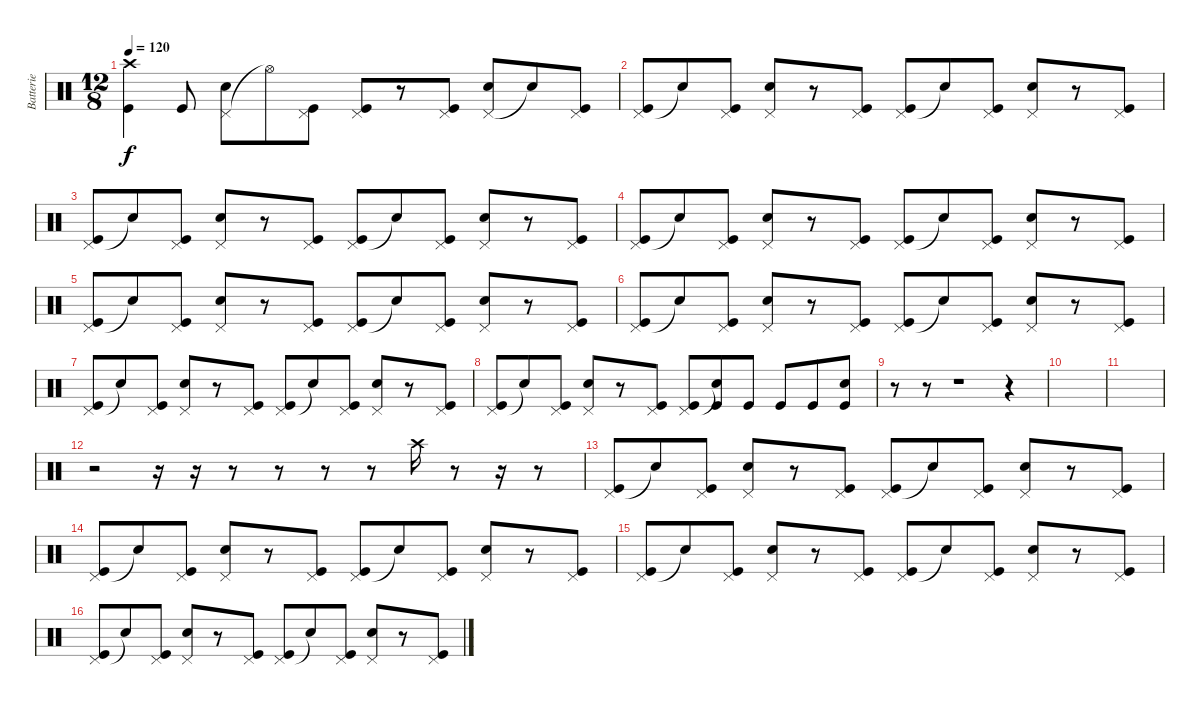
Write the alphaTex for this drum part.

\track ("Batterie" "Batterie") {instrument percussion}
\staff {score}
\articulation defaults
\ts (12 8)
\tempo 120
\clef neutral
\ks c
("Crash high (hit)" "Kick (hit)").4{dy f} "Kick (hit)".8 ("Pedal Hi-Hat (hit)" "Snare (hit) 2").8 "Hi-Hat (open)"{t}.8 ("Pedal Hi-Hat (hit)" "Kick (hit)").8 ("Pedal Hi-Hat (hit)" "Kick (hit)").8 r.8 ("Pedal Hi-Hat (hit)" "Kick (hit)").8 ("Pedal Hi-Hat (hit)" "Snare (hit) 2").8 "Snare (hit)"{t}.8 ("Pedal Hi-Hat (hit)" "Kick (hit)").8 |
("Pedal Hi-Hat (hit)" "Kick (hit)").8 "Snare (hit)"{t}.8 ("Pedal Hi-Hat (hit)" "Kick (hit)").8 ("Pedal Hi-Hat (hit)" "Snare (hit) 2").8 r.8 ("Pedal Hi-Hat (hit)" "Kick (hit)").8 ("Pedal Hi-Hat (hit)" "Kick (hit)").8 "Snare (hit)"{t}.8 ("Pedal Hi-Hat (hit)" "Kick (hit)").8 ("Pedal Hi-Hat (hit)" "Snare (hit) 2").8 r.8 ("Pedal Hi-Hat (hit)" "Kick (hit)").8 |
("Pedal Hi-Hat (hit)" "Kick (hit)").8 "Snare (hit)"{t}.8 ("Pedal Hi-Hat (hit)" "Kick (hit)").8 ("Pedal Hi-Hat (hit)" "Snare (hit) 2").8 r.8 ("Pedal Hi-Hat (hit)" "Kick (hit)").8 ("Pedal Hi-Hat (hit)" "Kick (hit)").8 "Snare (hit)"{t}.8 ("Pedal Hi-Hat (hit)" "Kick (hit)").8 ("Pedal Hi-Hat (hit)" "Snare (hit) 2").8 r.8 ("Pedal Hi-Hat (hit)" "Kick (hit)").8 |
("Pedal Hi-Hat (hit)" "Kick (hit)").8 "Snare (hit)"{t}.8 ("Pedal Hi-Hat (hit)" "Kick (hit)").8 ("Pedal Hi-Hat (hit)" "Snare (hit) 2").8 r.8 ("Pedal Hi-Hat (hit)" "Kick (hit)").8 ("Pedal Hi-Hat (hit)" "Kick (hit)").8 "Snare (hit)"{t}.8 ("Pedal Hi-Hat (hit)" "Kick (hit)").8 ("Pedal Hi-Hat (hit)" "Snare (hit) 2").8 r.8 ("Pedal Hi-Hat (hit)" "Kick (hit)").8 |
("Pedal Hi-Hat (hit)" "Kick (hit)").8 "Snare (hit)"{t}.8 ("Pedal Hi-Hat (hit)" "Kick (hit)").8 ("Pedal Hi-Hat (hit)" "Snare (hit) 2").8 r.8 ("Pedal Hi-Hat (hit)" "Kick (hit)").8 ("Pedal Hi-Hat (hit)" "Kick (hit)").8 "Snare (hit)"{t}.8 ("Pedal Hi-Hat (hit)" "Kick (hit)").8 ("Pedal Hi-Hat (hit)" "Snare (hit) 2").8 r.8 ("Pedal Hi-Hat (hit)" "Kick (hit)").8 |
("Pedal Hi-Hat (hit)" "Kick (hit)").8 "Snare (hit)"{t}.8 ("Pedal Hi-Hat (hit)" "Kick (hit)").8 ("Pedal Hi-Hat (hit)" "Snare (hit) 2").8 r.8 ("Pedal Hi-Hat (hit)" "Kick (hit)").8 ("Pedal Hi-Hat (hit)" "Kick (hit)").8 "Snare (hit)"{t}.8 ("Pedal Hi-Hat (hit)" "Kick (hit)").8 ("Pedal Hi-Hat (hit)" "Snare (hit) 2").8 r.8 ("Pedal Hi-Hat (hit)" "Kick (hit)").8 |
("Pedal Hi-Hat (hit)" "Kick (hit)").8 "Snare (hit)"{t}.8 ("Pedal Hi-Hat (hit)" "Kick (hit)").8 ("Pedal Hi-Hat (hit)" "Snare (hit) 2").8 r.8 ("Pedal Hi-Hat (hit)" "Kick (hit)").8 ("Pedal Hi-Hat (hit)" "Kick (hit)").8 "Snare (hit)"{t}.8 ("Pedal Hi-Hat (hit)" "Kick (hit)").8 ("Pedal Hi-Hat (hit)" "Snare (hit) 2").8 r.8 ("Pedal Hi-Hat (hit)" "Kick (hit)").8 |
("Pedal Hi-Hat (hit)" "Kick (hit)").8 "Snare (hit)"{t}.8 ("Pedal Hi-Hat (hit)" "Kick (hit)").8 ("Pedal Hi-Hat (hit)" "Snare (hit) 2").8 r.8 ("Pedal Hi-Hat (hit)" "Kick (hit)").8 ("Pedal Hi-Hat (hit)" "Kick (hit)").8 ("Snare (hit)"{t} "Kick (hit)").8 "Kick (hit)".8 "Kick (hit)".8 "Kick (hit)".8 ("Electric Snare (hit)" "Kick (hit)").8 |
r.8 r.8 r.1 r.4 |
|
|
r.2 r.16 r.16 r.8 r.8 r.8 r.8 "Crash high (hit)".16 r.8 r.16 r.8 |
("Pedal Hi-Hat (hit)" "Kick (hit)").8 "Snare (hit)"{t}.8 ("Pedal Hi-Hat (hit)" "Kick (hit)").8 ("Pedal Hi-Hat (hit)" "Snare (hit) 2").8 r.8 ("Pedal Hi-Hat (hit)" "Kick (hit)").8 ("Pedal Hi-Hat (hit)" "Kick (hit)").8 "Snare (hit)"{t}.8 ("Pedal Hi-Hat (hit)" "Kick (hit)").8 ("Pedal Hi-Hat (hit)" "Snare (hit) 2").8 r.8 ("Pedal Hi-Hat (hit)" "Kick (hit)").8 |
("Pedal Hi-Hat (hit)" "Kick (hit)").8 "Snare (hit)"{t}.8 ("Pedal Hi-Hat (hit)" "Kick (hit)").8 ("Pedal Hi-Hat (hit)" "Snare (hit) 2").8 r.8 ("Pedal Hi-Hat (hit)" "Kick (hit)").8 ("Pedal Hi-Hat (hit)" "Kick (hit)").8 "Snare (hit)"{t}.8 ("Pedal Hi-Hat (hit)" "Kick (hit)").8 ("Pedal Hi-Hat (hit)" "Snare (hit) 2").8 r.8 ("Pedal Hi-Hat (hit)" "Kick (hit)").8 |
("Pedal Hi-Hat (hit)" "Kick (hit)").8 "Snare (hit)"{t}.8 ("Pedal Hi-Hat (hit)" "Kick (hit)").8 ("Pedal Hi-Hat (hit)" "Snare (hit) 2").8 r.8 ("Pedal Hi-Hat (hit)" "Kick (hit)").8 ("Pedal Hi-Hat (hit)" "Kick (hit)").8 "Snare (hit)"{t}.8 ("Pedal Hi-Hat (hit)" "Kick (hit)").8 ("Pedal Hi-Hat (hit)" "Snare (hit) 2").8 r.8 ("Pedal Hi-Hat (hit)" "Kick (hit)").8 |
("Pedal Hi-Hat (hit)" "Kick (hit)").8 "Snare (hit)"{t}.8 ("Pedal Hi-Hat (hit)" "Kick (hit)").8 ("Pedal Hi-Hat (hit)" "Snare (hit) 2").8 r.8 ("Pedal Hi-Hat (hit)" "Kick (hit)").8 ("Pedal Hi-Hat (hit)" "Kick (hit)").8 "Snare (hit)"{t}.8 ("Pedal Hi-Hat (hit)" "Kick (hit)").8 ("Pedal Hi-Hat (hit)" "Snare (hit) 2").8 r.8 ("Pedal Hi-Hat (hit)" "Kick (hit)").8
